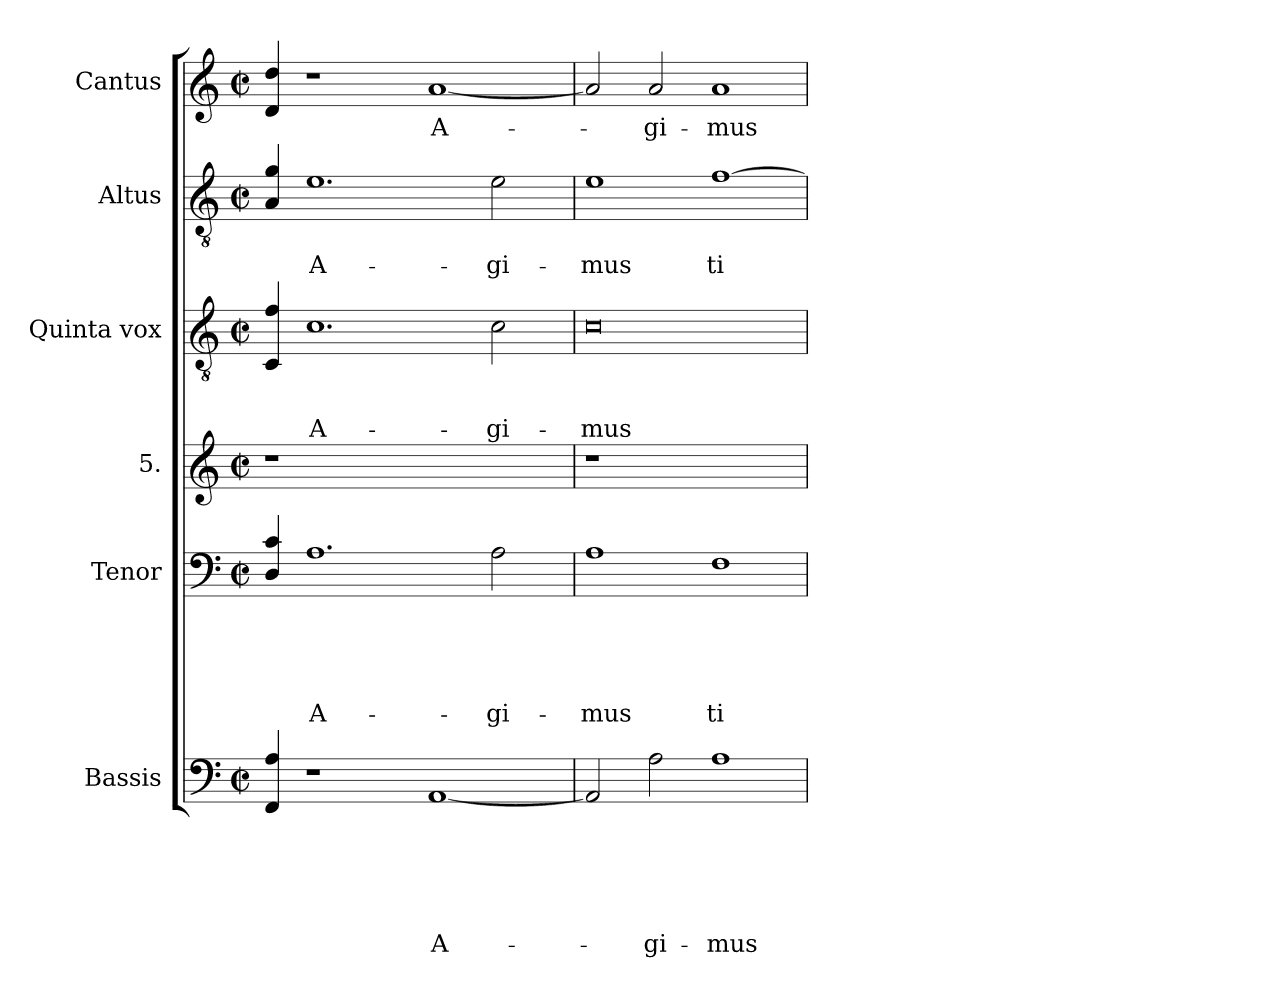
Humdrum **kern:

**kern	**text	**text	**text	**text	**text	**text	**kern	**text	**text	**text	**text	**text	**kern	**kern	**text	**text	**text	**kern	**text	**text	**kern	**text
*part6	*part6	*part6	*part6	*part6	*part6	*part6	*part5	*part5	*part5	*part5	*part5	*part5	*part4	*part3	*part3	*part3	*part3	*part2	*part2	*part2	*part1	*part1
*staff6	*staff6	*staff6	*staff6	*staff6	*staff6	*staff6	*staff5	*staff5	*staff5	*staff5	*staff5	*staff5	*staff4	*staff3	*staff3	*staff3	*staff3	*staff2	*staff2	*staff2	*staff1	*staff1
*I"Bassis	*	*	*	*	*	*	*I"Tenor	*	*	*	*	*	*I"5.	*I"Quinta vox	*	*	*	*I"Altus	*	*	*I"Cantus	*
*I'B.	*	*	*	*	*	*	*I'T.	*	*	*	*	*	*	*	*	*	*	*I'A.	*	*	*I'C.	*
!!LO:PB:g=z
*clefF4	*	*	*	*	*	*	*clefF4	*	*	*	*	*	*clefG2	*clefGv2	*	*	*	*clefGv2	*	*	*clefG2	*
*k[]	*	*	*	*	*	*	*k[]	*	*	*	*	*	*k[]	*k[]	*	*	*	*k[]	*	*	*k[]	*
*C:	*	*	*	*	*	*	*C:	*	*	*	*	*	*C:	*C:	*	*	*	*C:	*	*	*C:	*
*M2/2	*	*	*	*	*	*	*M2/2	*	*	*	*	*	*M2/2	*M2/2	*	*	*	*M2/2	*	*	*M2/2	*
*met(c|)	*	*	*	*	*	*	*met(c|)	*	*	*	*	*	*met(c|)	*met(c|)	*	*	*	*met(c|)	*	*	*met(c|)	*
=1	=1	=1	=1	=1	=1	=1	=1	=1	=1	=1	=1	=1	=1	=1	=1	=1	=1	=1	=1	=1	=1	=1
4FF/ 4A/	.	.	.	.	.	.	4D/ 4c/	.	.	.	.	.	1r	4C/ 4f/	.	.	.	4A/ 4g/	.	.	4d/ 4dd/	.
!	!	!	!	!	!	!	!	!	!	!	!	!LO:LY:b	!	!	!	!	!LO:LY:b	!	!	!LO:LY:b	!	!
1r	.	.	.	.	.	.	1.A	.	.	.	.	A-	.	1.c	.	.	A-	1.e	.	A-	1r	.
.	.	.	.	.	.	.	.	.	.	.	.	.	1ryy	.	.	.	.	.	.	.	.	.
!	!	!	!	!	!	!LO:LY:b	!	!	!	!	!	!	!	!	!	!	!	!	!	!	!	!LO:LY:b
[<1AA	.	.	.	.	.	A-	.	.	.	.	.	.	.	.	.	.	.	.	.	.	[<1a	A-
!	!	!	!	!	!	!	!	!	!	!	!	!LO:LY:b	!	!	!	!	!LO:LY:b	!	!	!LO:LY:b	!	!
.	.	.	.	.	.	.	2A\	.	.	.	.	-gi-	.	2c\	.	.	-gi-	2e\	.	-gi-	.	.
.	.	.	.	.	.	.	.	.	.	.	.	.	4ryy	.	.	.	.	.	.	.	.	.
=2	=2	=2	=2	=2	=2	=2	=2	=2	=2	=2	=2	=2	=2	=2	=2	=2	=2	=2	=2	=2	=2	=2
!	!	!	!	!	!	!	!	!	!	!	!	!LO:LY:b	!	!	!	!	!LO:LY:b	!	!	!LO:LY:b	!	!
2AA/]	.	.	.	.	.	.	1A	.	.	.	.	-mus	1r	0c	.	.	-mus	1e	.	-mus	2a/]	.
!	!	!	!	!	!	!LO:LY:b	!	!	!	!	!	!	!	!	!	!	!	!	!	!	!	!LO:LY:b
2A\	.	.	.	.	.	-gi-	.	.	.	.	.	.	.	.	.	.	.	.	.	.	2a/	-gi-
!	!	!	!	!	!	!LO:LY:b	!	!	!	!	!	!LO:LY:b	!	!	!	!	!	!	!	!LO:LY:b	!	!LO:LY:b
1A	.	.	.	.	.	-mus	1F	.	.	.	.	ti-	1ryy	.	.	.	.	[>1f	.	ti-	1a	-mus
=	=	=	=	=	=	=	=	=	=	=	=	=	=	=	=	=	=	=	=	=	=	=
*-	*-	*-	*-	*-	*-	*-	*-	*-	*-	*-	*-	*-	*-	*-	*-	*-	*-	*-	*-	*-	*-	*-
